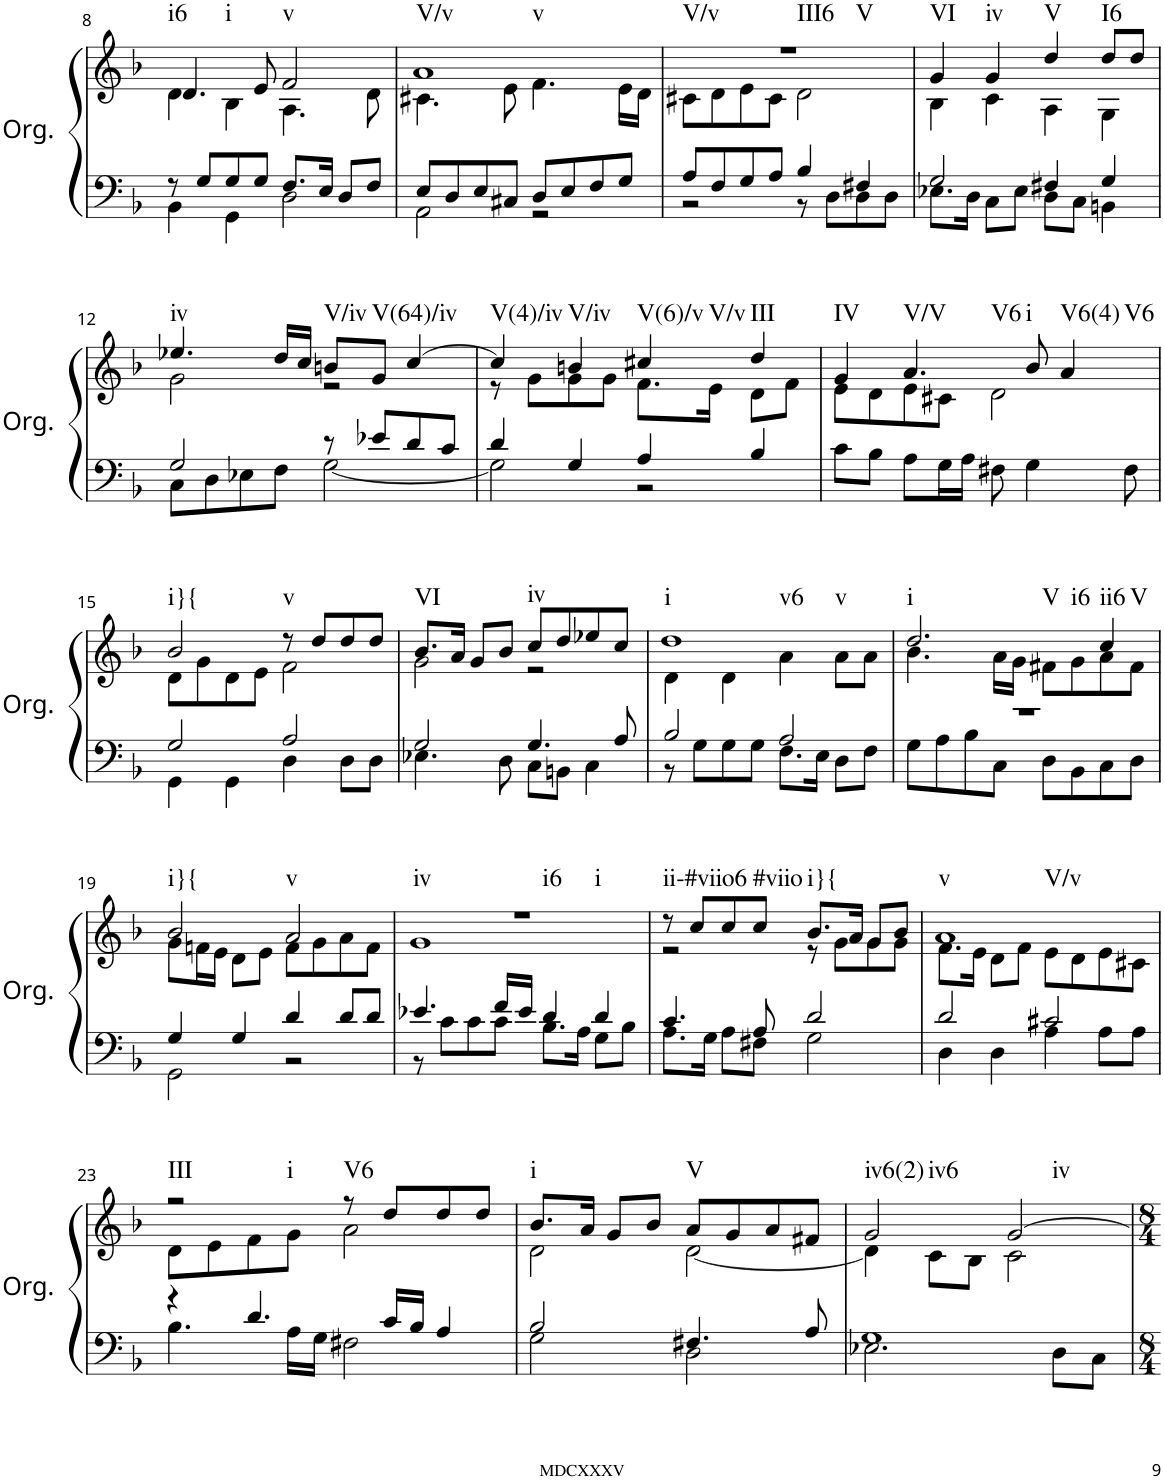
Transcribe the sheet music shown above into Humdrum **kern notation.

**kern	**kern	**harte	**kern
*part2	*part2	*part2	*part1
*staff3	*staff2	*	*staff1
*I"Organ	*	*	*I"Voice
*I'Org.	*	*	*I'Vo.
!!LO:PB:g=z
*clefF4	*clefG2	*	*clefGv2
*k[b-]	*k[b-]	*	*k[b-]
*M4/4	*M4/4	*	*M4/4
=8	=8	=8	=8
*^	*^	*	*
!	!	!	!	!LO:H:n=1:kt=i6	!
!	!	!	!	!LO:H:n=2:kt=i	!
8r	4BB-\	4.d/	4d\	N N	1r
8G/L	.	.	.	.	.
8G/	4GG\	.	4B-\	.	.
8G/J	.	8e/	.	.	.
!	!	!	!	!LO:H:kt=v	!
8.F/L	2D\	2f/	4.A\	N	.
16E/Jk	.	.	.	.	.
8D/L	.	.	.	.	.
8F/J	.	.	8d\	.	.
=9	=9	=9	=9	=9	=9
!	!	!	!	!LO:H:n=1:kt=V/v	!
!	!	!	!	!LO:H:n=2:kt=v	!
8E/L	2AA\	1a	4.c#X\	N N	1r
8D/	.	.	.	.	.
8E/	.	.	.	.	.
8C#X/J	.	.	8e\	.	.
8D/L	2r	.	4.f\	.	.
8E/	.	.	.	.	.
8F/	.	.	.	.	.
8G/J	.	.	16e\LL	.	.
.	.	.	16d\JJ	.	.
=10	=10	=10	=10	=10	=10
!	!	!	!	!LO:H:n=1:kt=V/v	!
!	!	!	!	!LO:H:n=2:kt=III6	!
!	!	!	!	!LO:H:n=3:kt=V	!
8A/L	2r	1r	8c#X\L	N N N	1r
8F/	.	.	8d\	.	.
8G/	.	.	8e\	.	.
8A/J	.	.	8c#\J	.	.
4B-/	8r	.	2d\	.	.
.	8D\L	.	.	.	.
4F#X/	8D\	.	.	.	.
.	8D\J	.	.	.	.
=11	=11	=11	=11	=11	=11
!	!	!	!	!LO:H:kt=VI	!
2G/	8.E-X\L	4g/	4B-\	N	1r
.	16D\Jk	.	.	.	.
!	!	!	!	!LO:H:kt=iv	!
.	8C\L	4g/	4c\	N	.
.	8E-\J	.	.	.	.
!	!	!	!	!LO:H:kt=V	!
4F#X/	8D\L	4dd/	4A\	N	.
.	8C\J	.	.	.	.
!	!	!	!	!LO:H:kt=I6	!
4G/	4BBn\	8dd/L	4G\	N	.
.	.	8dd/J	.	.	.
!!LO:LB:g=z
=12	=12	=12	=12	=12	=12
!	!	!	!	!LO:H:kt=iv	!
2G/	8C\L	4.ee-X/	2g\	N	1r
.	8D\	.	.	.	.
.	8E-X\	.	.	.	.
.	8F\J	16dd/LL	.	.	.
.	.	16cc/JJ	.	.	.
!	!	!	!	!LO:H:kt=V/iv	!
8r	[2G\	8bn/L	2r	N	.
!	!	!	!	!LO:H:kt=V(64)/iv	!
8e-X/L	.	8g/J	.	N	.
8d/	.	[4cc/	.	.	.
8c/J	.	.	.	.	.
=13	=13	=13	=13	=13	=13
!	!	!	!	!LO:H:kt=V(4)/iv	!
4d/	2G\]	4cc/]	8r	N	1r
.	.	.	8g\L	.	.
!	!	!	!	!LO:H:kt=V/iv	!
4G/	.	4bn/	8g\	N	.
.	.	.	8g\J	.	.
!	!	!	!	!LO:H:n=1:kt=V(6)/v	!
!	!	!	!	!LO:H:n=2:kt=V/v	!
4A/	2r	4cc#X/	8.f\L	N N	.
.	.	.	16e\Jk	.	.
!	!	!	!	!LO:H:kt=III	!
4B-/	.	4dd/	8d\L	N	.
.	.	.	8f\J	.	.
*v	*v	*	*	*	*
=14	=14	=14	=14	=14
!	!	!	!LO:H:kt=IV	!
8c\L	4g/	8e\L	N	1r
8B-\J	.	8d\	.	.
!	!	!	!LO:H:n=1:kt=V/V	!
!	!	!	!LO:H:n=2:kt=V6	!
8A\L	4.a/	8e\	N N	.
16G\L	.	8c#X\J	.	.
16A\JJ	.	.	.	.
8F#X\	.	2d\	.	.
!	!	!	!LO:H:kt=i	!
4G\	8b-/	.	N	.
!	!	!	!LO:H:n=1:kt=V6(4)	!
!	!	!	!LO:H:n=2:kt=V6	!
.	4a/	.	N N	.
8F#\	.	.	.	.
!!LO:LB:g=z
=15	=15	=15	=15	=15
*^	*	*	*	*
!	!	!	!	!LO:H:kt=i}{	!
2G/	4GG\	2b-/	8d\L	N	1r
.	.	.	8g\	.	.
.	4GG\	.	8d\	.	.
.	.	.	8e\J	.	.
!	!	!	!	!LO:H:kt=v	!
2A/	4D\	8r	2f\	N	.
.	.	8dd/L	.	.	.
.	8D\L	8dd/	.	.	.
.	8D\J	8dd/J	.	.	.
=16	=16	=16	=16	=16	=16
!	!	!	!	!LO:H:kt=VI	!
2G/	4.E-X\	8.b-/L	2g\	N	1r
.	.	16a/Jk	.	.	.
.	.	8g/L	.	.	.
.	8D\	8b-/J	.	.	.
!	!	!	!	!LO:H:kt=iv	!
4.G/	8C\L	8cc/L	2r	N	.
.	8BBn\J	8dd/	.	.	.
.	4C\	8ee-X/	.	.	.
8A/	.	8cc/J	.	.	.
=17	=17	=17	=17	=17	=17
!	!	!	!	!LO:H:n=1:kt=i	!
!	!	!	!	!LO:H:n=2:kt=v6	!
!	!	!	!	!LO:H:n=3:kt=v	!
2B-/	8r	1dd	4d\	N N N	1r
.	8G\L	.	.	.	.
.	8G\	.	4d\	.	.
.	8G\J	.	.	.	.
2A/	8.F\L	.	4a\	.	.
.	16E\Jk	.	.	.	.
.	8D\L	.	8a\L	.	.
.	8F\J	.	8a\J	.	.
=18	=18	=18	=18	=18	=18
!	!	!	!	!LO:H:n=1:kt=i	!
!	!	!	!	!LO:H:n=2:kt=V	!
!	!	!	!	!LO:H:n=3:kt=i6	!
1r	8G\L	2.dd/	4.b-\	N N N	1r
.	8A\	.	.	.	.
.	8B-\	.	.	.	.
.	8C\J	.	16a\LL	.	.
.	.	.	16g\JJ	.	.
.	8D\L	.	8f#X\L	.	.
.	8BB-\	.	8g\	.	.
!	!	!	!	!LO:H:n=1:kt=ii6	!
!	!	!	!	!LO:H:n=2:kt=V	!
.	8C\	4cc/	8a\	N N	.
.	8D\J	.	8f#\J	.	.
!!LO:LB:g=z
=19	=19	=19	=19	=19	=19
!	!	!	!	!LO:H:kt=i}{	!
4G/	2GG\	2b-/	8g\L	N	1r
.	.	.	16fn\L	.	.
.	.	.	16e\JJ	.	.
4G/	.	.	8d\L	.	.
.	.	.	8e\J	.	.
!	!	!	!	!LO:H:kt=v	!
4d/	2r	2a/	8f\L	N	.
.	.	.	8g\	.	.
8d/L	.	.	8a\	.	.
8d/J	.	.	8f\J	.	.
=20	=20	=20	=20	=20	=20
!	!	!	!	!LO:H:n=1:kt=iv	!
!	!	!	!	!LO:H:n=2:kt=i6	!
!	!	!	!	!LO:H:n=3:kt=i	!
4.e-X/	8r	1r	1g	N N N	1r
.	8c\L	.	.	.	.
.	8c\	.	.	.	.
16f/LL	8c\J	.	.	.	.
16e-/JJ	.	.	.	.	.
4d/	8.B-\L	.	.	.	.
.	16A\Jk	.	.	.	.
4d/	8G\L	.	.	.	.
.	8B-\J	.	.	.	.
=21	=21	=21	=21	=21	=21
!	!	!	!	!LO:H:kt=ii-#viio6	!
4.c/	8.A\L	8r	2r	N	1r
.	.	8cc/L	.	.	.
.	16G\Jk	.	.	.	.
.	8A\L	8cc/	.	.	.
!	!	!	!	!LO:H:kt=#viio	!
8A/	8F#X\J	8cc/J	.	N	.
!	!	!	!	!LO:H:kt=i}{	!
2d/	2G\	8.b-/L	8r	N	.
.	.	.	8g\L	.	.
.	.	16a/Jk	.	.	.
.	.	8g/L	8g\	.	.
.	.	8b-/J	8g\J	.	.
=22	=22	=22	=22	=22	=22
!	!	!	!	!LO:H:n=1:kt=v	!
!	!	!	!	!LO:H:n=2:kt=V/v	!
2d/	4D\	1a	8.f\L	N N	1r
.	.	.	16e\Jk	.	.
.	4D\	.	8d\L	.	.
.	.	.	8f\J	.	.
2c#X/	4A\	.	8e\L	.	.
.	.	.	8d\	.	.
.	8A\L	.	8e\	.	.
.	8A\J	.	8c#X\J	.	.
!!LO:LB:g=z
=23	=23	=23	=23	=23	=23
!	!	!	!	!LO:H:n=1:kt=III	!
!	!	!	!	!LO:H:n=2:kt=i	!
4r	4.B-\	2r	8d\L	N N	1r
.	.	.	8e\	.	.
4.d/	.	.	8f\	.	.
.	16A\LL	.	8g\J	.	.
.	16G\JJ	.	.	.	.
!	!	!	!	!LO:H:kt=V6	!
.	2F#X\	8r	2a\	N	.
16c/LL	.	8dd/L	.	.	.
16B-/JJ	.	.	.	.	.
4A/	.	8dd/	.	.	.
.	.	8dd/J	.	.	.
=24	=24	=24	=24	=24	=24
!	!	!	!	!LO:H:kt=i	!
2B-/	2G\	8.b-/L	2d\	N	1r
.	.	16a/Jk	.	.	.
.	.	8g/L	.	.	.
.	.	8b-/J	.	.	.
!	!	!	!	!LO:H:kt=V	!
4.F#X/	2D\	8a/L	[2d\	N	.
.	.	8g/	.	.	.
.	.	8a/	.	.	.
8A/	.	8f#X/J	.	.	.
=25	=25	=25	=25	=25	=25
!	!	!	!	!LO:H:n=1:kt=iv6(2)	!
!	!	!	!	!LO:H:n=2:kt=iv6	!
1G	2.E-X\	2g/	4d\]	N N	1r
.	.	.	8c\L	.	.
.	.	.	8B-\J	.	.
!	!	!	!	!LO:H:kt=iv	!
.	.	[2g/	2c\	N	.
.	8D\L	.	.	.	.
.	8C\J	.	.	.	.
*v	*v	*	*	*	*
*	*v	*v	*	*
=	=	=	=
*-	*-	*-	*-
